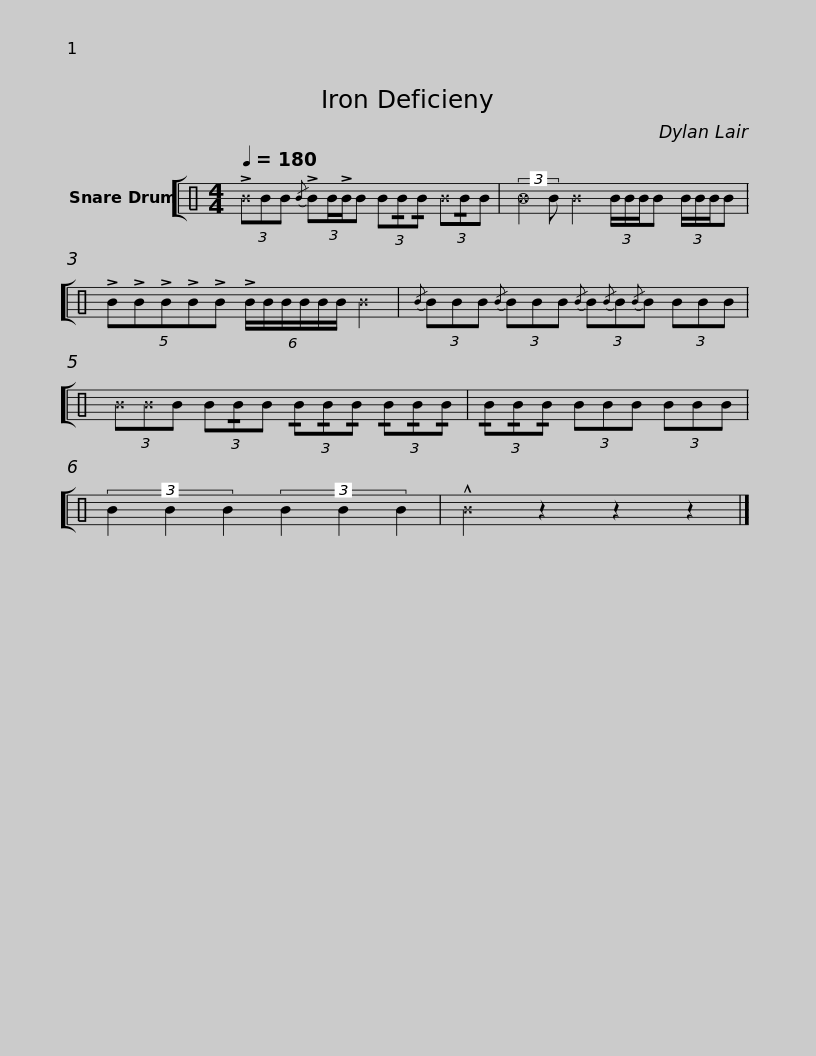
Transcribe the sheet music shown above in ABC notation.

X:1
%%score [ 1 ]
L:1/8
Q:1/4=180
M:4/4
I:linebreak $
K:C
V:1 perc
K:none
V:1
 (3!>!^BBB{/B} (3:2:4!>!BB/!>!B/B (3B!/!B!/!B (3^B!/!BB | (3:2:2_B2 B ^B2 (3B/B/B/B (3B/B/B/B | (5:4:5!>!B!>!B!>!B!>!B!>!B (6:4:6!>!B/B/B/B/B/B/ ^B2 |${/B} (3BBB{/B} (3BBB{/B} (3B{/B}B{/B}B (3BBB | (3^B^BB (3B!/!BB (3!/!B!/!B!/!B (3!/!B!/!B!/!B | %5
 (3!/!B!/!B!/!B (3BBB (3BBB | (3B2 B2 B2 (3B2 B2 B2 |$ !^!^B2 z2 z2 z2 |] %8
